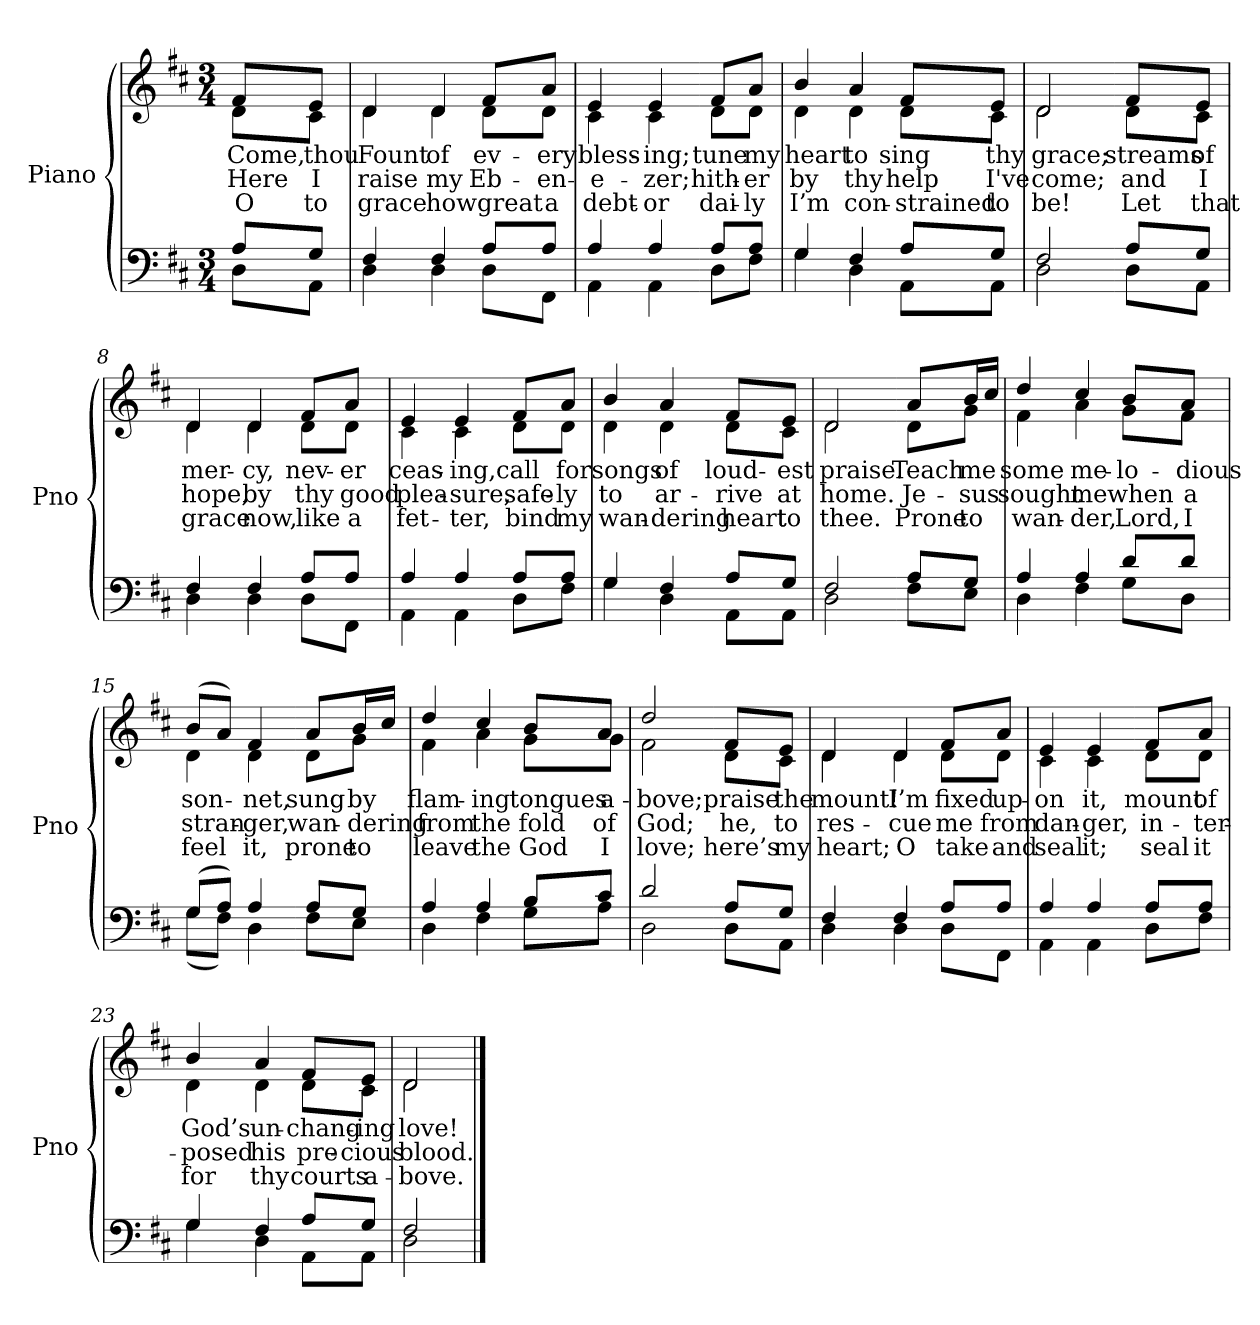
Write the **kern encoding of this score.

**kern	**kern	**text	**text	**text
*part2	*part1	*part1	*part1	*part1
*staff2	*staff1	*staff1	*staff1	*staff1
*I"Piano	*I"Piano	*	*	*
*I'Pno	*I'Pno	*	*	*
*clefF4	*clefG2	*	*	*
*k[f#c#]	*k[f#c#]	*	*	*
*M3/4	*M3/4	*	*	*
=1	=1	=1	=1	=1
*^	*	*	*	*
!	!	!LO:TX:b:i:t=Verse	!	!	!
!	!	!	!LO:LY:b	!LO:LY:b	!LO:LY:b
*	*	*^	*	*	*
8A/L	8D\L	8f#/L	8d\L	Come,	Here	O
!	!	!	!	!LO:LY:b	!LO:LY:b	!LO:LY:b
8G/J	8AA\J	8e/J	8c#\J	thou	I	to
=2	=2	=2	=2	=2	=2	=2
!	!	!	!	!LO:LY:b	!LO:LY:b	!LO:LY:b
4F#/	4D\	4d/	4d\	Fount	raise	grace
!	!	!	!	!LO:LY:b	!LO:LY:b	!LO:LY:b
4F#/	4D\	4d/	4d\	of	my	how
!	!	!	!	!LO:LY:b	!LO:LY:b	!LO:LY:b
8A/L	8D\L	8f#/L	8d\L	ev-	Eb-	great
!	!	!	!	!LO:LY:b	!LO:LY:b	!LO:LY:b
8A/J	8FF#\J	8a/J	8d\J	-ery	-en-	a
=3	=3	=3	=3	=3	=3	=3
!	!	!	!	!LO:LY:b	!LO:LY:b	!LO:LY:b
4A/	4AA\	4e/	4c#\	bless-	-e-	debt-
!	!	!	!	!LO:LY:b	!LO:LY:b	!LO:LY:b
4A/	4AA\	4e/	4c#\	-ing;	-zer;	-or
=4-	=4-	=4-	=4-	=4-	=4-	=4-
!	!	!	!	!LO:LY:b	!LO:LY:b	!LO:LY:b
8A/L	8D\L	8f#/L	8d\L	tune	hith-	dai-
!	!	!	!	!LO:LY:b	!LO:LY:b	!LO:LY:b
8A/J	8F#\J	8a/J	8d\J	my	-er	-ly
=5	=5	=5	=5	=5	=5	=5
!	!	!	!	!LO:LY:b	!LO:LY:b	!LO:LY:b
4G/	4G\	4b/	4d\	heart	by	I’m
!	!	!	!	!LO:LY:b	!LO:LY:b	!LO:LY:b
4F#/	4D\	4a/	4d\	to	thy	con-
!	!	!	!	!LO:LY:b	!LO:LY:b	!LO:LY:b
8A/L	8AA\L	8f#/L	8d\L	sing	help	-strained
!	!	!	!	!LO:LY:b	!LO:LY:b	!LO:LY:b
8G/J	8AA\J	8e/J	8c#\J	thy	I've	to
=6	=6	=6	=6	=6	=6	=6
!	!	!	!	!LO:LY:b	!LO:LY:b	!LO:LY:b
2F#/	2D\	2d/	2d\	grace;	come;	be!
!!LO:LB:g=z	!!
=7-	=7-	=7-	=7-	=7-	=7-	=7-
!	!	!	!	!LO:LY:b	!LO:LY:b	!LO:LY:b
8A/L	8D\L	8f#/L	8d\L	streams	and	Let
!	!	!	!	!LO:LY:b	!LO:LY:b	!LO:LY:b
8G/J	8AA\J	8e/J	8c#\J	of	I	that
=8	=8	=8	=8	=8	=8	=8
!	!	!	!	!LO:LY:b	!LO:LY:b	!LO:LY:b
4F#/	4D\	4d/	4d\	mer-	hope,	grace
!	!	!	!	!LO:LY:b	!LO:LY:b	!LO:LY:b
4F#/	4D\	4d/	4d\	-cy,	by	now,
!	!	!	!	!LO:LY:b	!LO:LY:b	!LO:LY:b
8A/L	8D\L	8f#/L	8d\L	nev-	thy	like
!	!	!	!	!LO:LY:b	!LO:LY:b	!LO:LY:b
8A/J	8FF#\J	8a/J	8d\J	-er	good	a
=9	=9	=9	=9	=9	=9	=9
!	!	!	!	!LO:LY:b	!LO:LY:b	!LO:LY:b
4A/	4AA\	4e/	4c#\	ceas-	plea-	fet-
!	!	!	!	!LO:LY:b	!LO:LY:b	!LO:LY:b
4A/	4AA\	4e/	4c#\	-ing,	-sure,	-ter,
=10-	=10-	=10-	=10-	=10-	=10-	=10-
!	!	!	!	!LO:LY:b	!LO:LY:b	!LO:LY:b
8A/L	8D\L	8f#/L	8d\L	call	safe-	bind
!	!	!	!	!LO:LY:b	!LO:LY:b	!LO:LY:b
8A/J	8F#\J	8a/J	8d\J	for	-ly	my
=11	=11	=11	=11	=11	=11	=11
!	!	!	!	!LO:LY:b	!LO:LY:b	!LO:LY:b
4G/	4G\	4b/	4d\	songs	to	wan-
!	!	!	!	!LO:LY:b	!LO:LY:b	!LO:LY:b
4F#/	4D\	4a/	4d\	of	ar-	-dering
!	!	!	!	!LO:LY:b	!LO:LY:b	!LO:LY:b
8A/L	8AA\L	8f#/L	8d\L	loud-	-rive	heart
!	!	!	!	!LO:LY:b	!LO:LY:b	!LO:LY:b
8G/J	8AA\J	8e/J	8c#\J	-est	at	to
=12	=12	=12	=12	=12	=12	=12
!	!	!	!	!LO:LY:b	!LO:LY:b	!LO:LY:b
2F#/	2D\	2d/	2d\	praise.	home.	thee.
!!LO:LB:g=z	!!
=13-	=13-	=13-	=13-	=13-	=13-	=13-
!	!	!	!	!LO:LY:b	!LO:LY:b	!LO:LY:b
8A/L	8F#\L	8a/L	8d\L	Teach	Je-	Prone
!	!	!	!	!LO:LY:b	!LO:LY:b	!LO:LY:b
8G/J	8E\J	16b/L	8g\J	me	-sus	to
.	.	16cc#/JJ	.	.	.	.
=14	=14	=14	=14	=14	=14	=14
!	!	!	!	!LO:LY:b	!LO:LY:b	!LO:LY:b
4A/	4D\	4dd/	4f#\	some	sought	wan-
!	!	!	!	!LO:LY:b	!LO:LY:b	!LO:LY:b
4A/	4F#\	4cc#/	4a\	me-	me	-der,
!	!	!	!	!LO:LY:b	!LO:LY:b	!LO:LY:b
8d/L	8G\L	8b/L	8g\L	-lo-	when	Lord,
!	!	!	!	!LO:LY:b	!LO:LY:b	!LO:LY:b
8d/J	8D\J	8a/J	8f#\J	-dious	a	I
=15	=15	=15	=15	=15	=15	=15
!	!	!	!	!LO:LY:b	!LO:LY:b	!LO:LY:b
(>8G/L	(<8G\L	(>8b/L	4d\	son-	stran-	feel
8A/J)	8F#\J)	8a/J)	.	.	.	.
!	!	!	!	!LO:LY:b	!LO:LY:b	!LO:LY:b
4A/	4D\	4f#/	4d\	-net,	-ger,	it,
=16-	=16-	=16-	=16-	=16-	=16-	=16-
!	!	!	!	!LO:LY:b	!LO:LY:b	!LO:LY:b
8A/L	8F#\L	8a/L	8d\L	sung	wan-	prone
!	!	!	!	!LO:LY:b	!LO:LY:b	!LO:LY:b
8G/J	8E\J	16b/L	8g\J	by	-dering	to
.	.	16cc#/JJ	.	.	.	.
=17	=17	=17	=17	=17	=17	=17
!	!	!	!	!LO:LY:b	!LO:LY:b	!LO:LY:b
4A/	4D\	4dd/	4f#\	flam-	from	leave
!	!	!	!	!LO:LY:b	!LO:LY:b	!LO:LY:b
4A/	4F#\	4cc#/	4a\	-ing	the	the
!	!	!	!	!LO:LY:b	!LO:LY:b	!LO:LY:b
8B/L	8G\L	8b/L	8g\L	tongues	fold	God
!	!	!	!	!LO:LY:b	!LO:LY:b	!LO:LY:b
8c#/J	8A\J	8a/J	8g\J	a-	of	I
=18	=18	=18	=18	=18	=18	=18
!	!	!	!	!LO:LY:b	!LO:LY:b	!LO:LY:b
2d/	2D\	2dd/	2f#\	-bove;	God;	love;
!!LO:LB:g=z	!!
=19-	=19-	=19-	=19-	=19-	=19-	=19-
!	!	!	!	!LO:LY:b	!LO:LY:b	!LO:LY:b
8A/L	8D\L	8f#/L	8d\L	praise	he,	here’s
!	!	!	!	!LO:LY:b	!LO:LY:b	!LO:LY:b
8G/J	8AA\J	8e/J	8c#\J	the	to	my
=20	=20	=20	=20	=20	=20	=20
!	!	!	!	!LO:LY:b	!LO:LY:b	!LO:LY:b
4F#/	4D\	4d/	4d\	mount!	res-	heart;
!	!	!	!	!LO:LY:b	!LO:LY:b	!LO:LY:b
4F#/	4D\	4d/	4d\	I’m	-cue	O
!	!	!	!	!LO:LY:b	!LO:LY:b	!LO:LY:b
8A/L	8D\L	8f#/L	8d\L	fixed	me	take
!	!	!	!	!LO:LY:b	!LO:LY:b	!LO:LY:b
8A/J	8FF#\J	8a/J	8d\J	up-	from	and
=21	=21	=21	=21	=21	=21	=21
!	!	!	!	!LO:LY:b	!LO:LY:b	!LO:LY:b
4A/	4AA\	4e/	4c#\	-on	dan-	seal
!	!	!	!	!LO:LY:b	!LO:LY:b	!LO:LY:b
4A/	4AA\	4e/	4c#\	it,	-ger,	it;
=22-	=22-	=22-	=22-	=22-	=22-	=22-
!	!	!	!	!LO:LY:b	!LO:LY:b	!LO:LY:b
8A/L	8D\L	8f#/L	8d\L	mount	in-	seal
!	!	!	!	!LO:LY:b	!LO:LY:b	!LO:LY:b
8A/J	8F#\J	8a/J	8d\J	of	-ter-	it
=23	=23	=23	=23	=23	=23	=23
!	!	!	!	!LO:LY:b	!LO:LY:b	!LO:LY:b
4G/	4G\	4b/	4d\	God’s	-posed	for
!	!	!	!	!LO:LY:b	!LO:LY:b	!LO:LY:b
4F#/	4D\	4a/	4d\	un-	his	thy
!	!	!	!	!LO:LY:b	!LO:LY:b	!LO:LY:b
8A/L	8AA\L	8f#/L	8d\L	-chang-	pre-	courts
!	!	!	!	!LO:LY:b	!LO:LY:b	!LO:LY:b
8G/J	8AA\J	8e/J	8c#\J	-ing	-cious	a-
=24	=24	=24	=24	=24	=24	=24
!	!	!	!	!LO:LY:b	!LO:LY:b	!LO:LY:b
2F#/	2D\	2d/	2d\	love!	blood.	-bove.
*v	*v	*	*	*	*	*
*	*v	*v	*	*	*
==	==	==	==	==
*-	*-	*-	*-	*-
